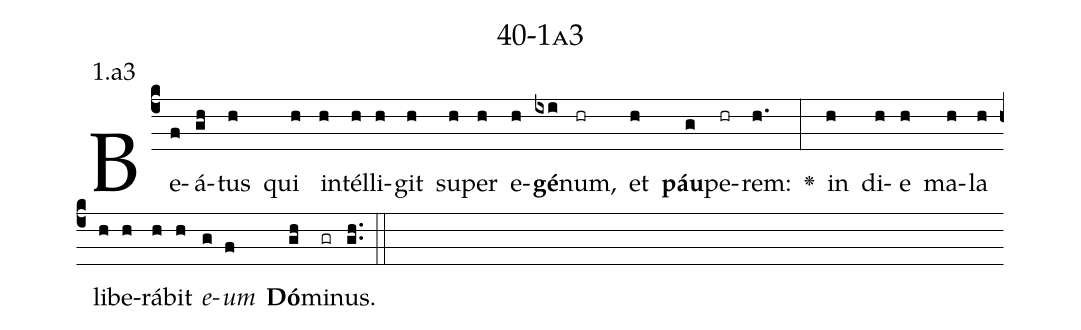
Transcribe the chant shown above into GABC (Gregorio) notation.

name: 40-1a3;
annotation: 1.a3;
%%
(c4)Be(f)á(gh)tus(h) qui(h) in(h)tél(h)li(h)git(h) su(h)per(h) e(h)<b>gé</b>(ixi)num,(hr) et(h) <b>páu</b>(g)pe(hr)rem:(h.) <v>\greheightstar</v>(:) in(h) di(h)e(h) ma(h)la(h) li(h)be(h)rá(h)bit(h) <i>e</i>(g)<i>um</i>(f) <b>Dó</b>(gh)mi(gr)nus.(gh..) (::)


%E(h) u(h) o(g) u(f) a(gh) e.(gh..) (::)
